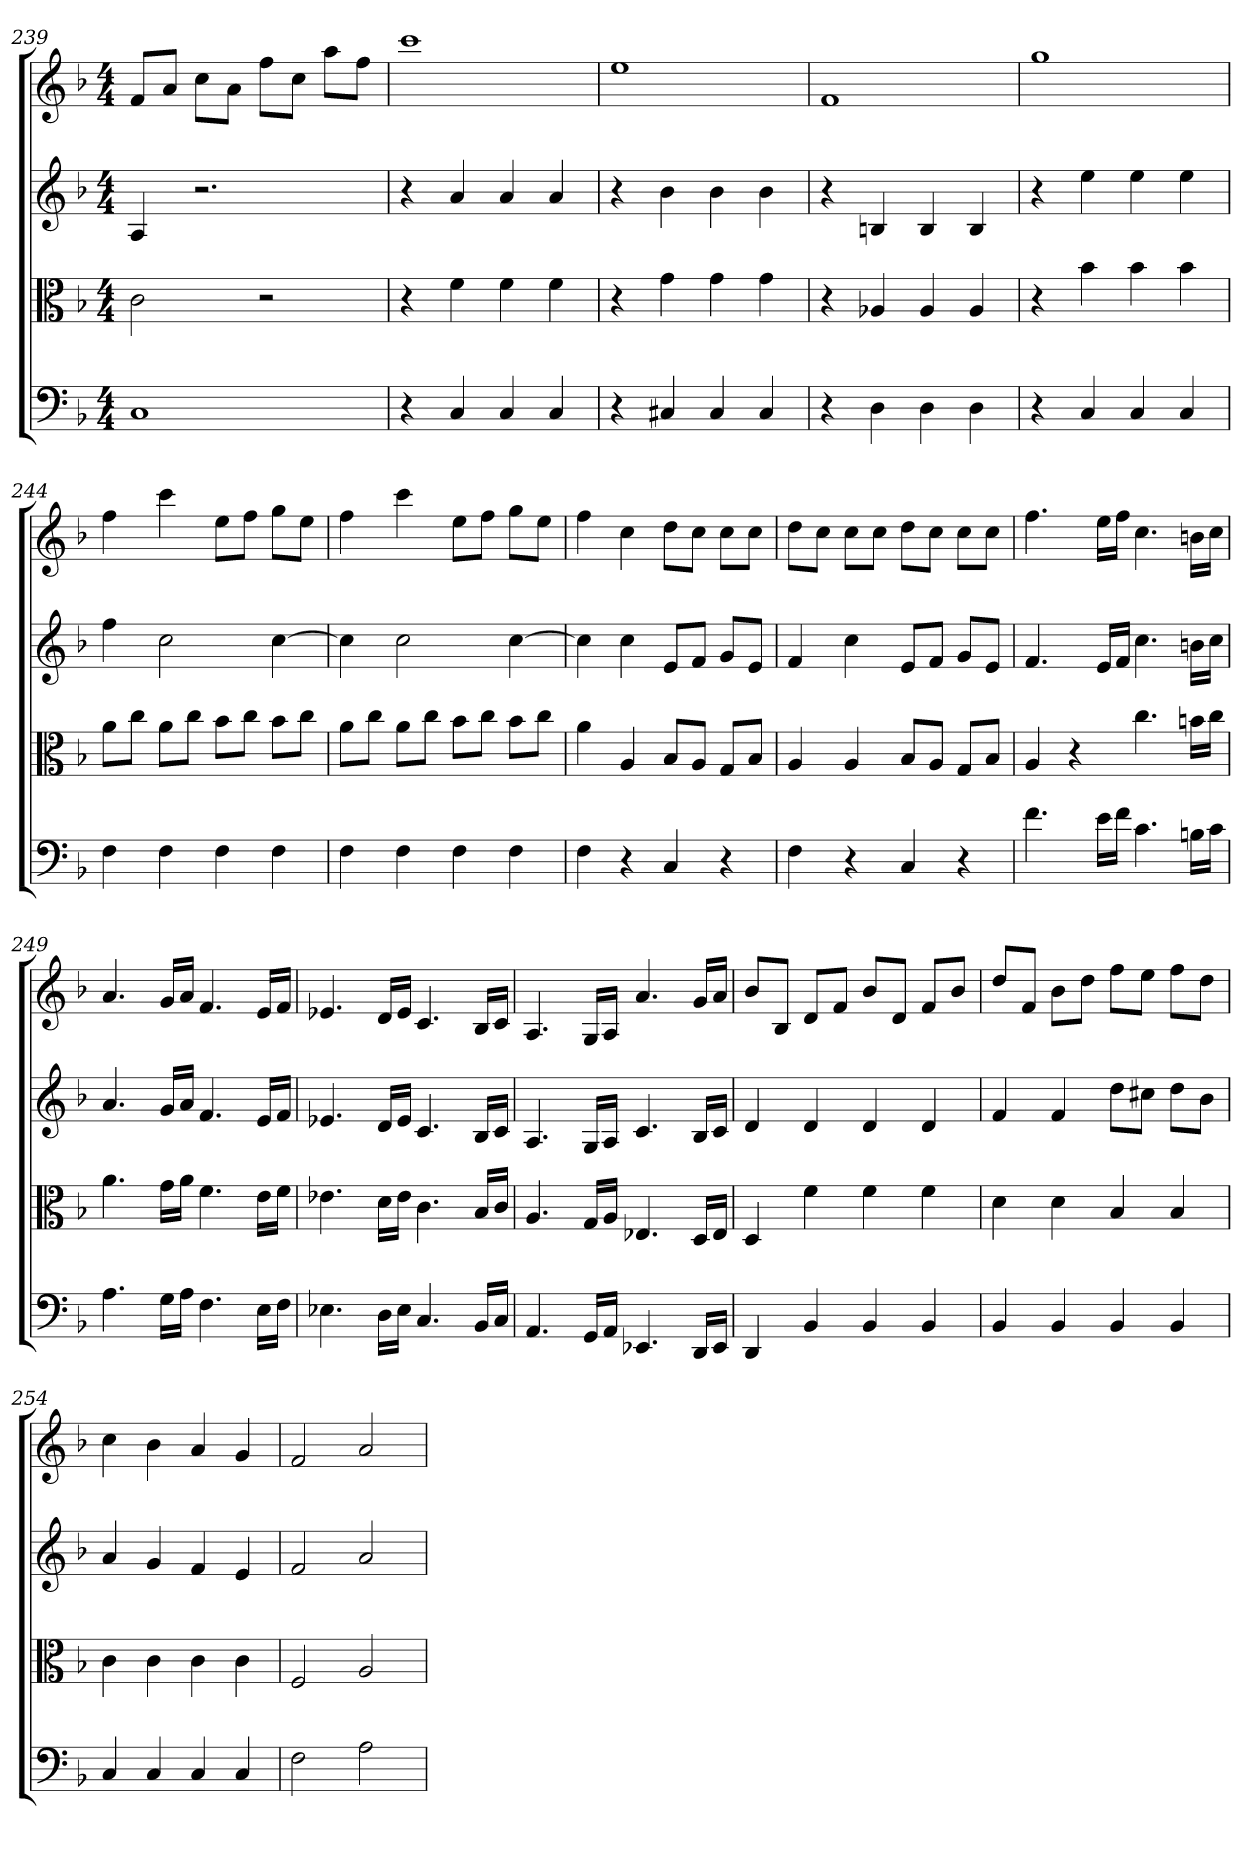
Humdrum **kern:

**kern	**kern	**kern	**kern
*part4	*part3	*part2	*part1
*staff4	*staff3	*staff2	*staff1
*clefF4	*clefC3	*	*
*k[b-]	*k[b-]	*k[b-]	*k[b-]
*F:	*F:	*F:	*F:
*M4/4	*M4/4	*M4/4	*M4/4
=239	=239	=239	=239
1C	2c	4A	8fL
.	.	.	8aJ
.	.	2.r	8ccL
.	.	.	8aJ
.	2r	.	8ffL
.	.	.	8ccJ
.	.	.	8aaL
.	.	.	8ffJ
=240	=240	=240	=240
4r	4r	4r	1ccc
4C	4f	4a	.
4C	4f	4a	.
4C	4f	4a	.
=241	=241	=241	=241
4r	4r	4r	1ee
4C#X	4g	4b-	.
4C#	4g	4b-	.
4C#	4g	4b-	.
=242	=242	=242	=242
4r	4r	4r	1f
4D	4A-X	4Bn	.
4D	4A-	4B	.
4D	4A-	4B	.
=243	=243	=243	=243
4r	4r	4r	1gg
4C	4b-	4ee	.
4C	4b-	4ee	.
4C	4b-	4ee	.
=244	=244	=244	=244
4F	8a\L	4ff	4ff
.	8cc\J	.	.
4F	8a\L	2cc	4ccc
.	8cc\J	.	.
4F	8b-\L	.	8eeL
.	8cc\J	.	8ffJ
4F	8b-\L	[4cc	8ggL
.	8cc\J	.	8eeJ
=245	=245	=245	=245
4F	8a\L	4cc]	4ff
.	8cc\J	.	.
4F	8a\L	2cc	4ccc
.	8cc\J	.	.
4F	8b-\L	.	8eeL
.	8cc\J	.	8ffJ
4F	8b-\L	[4cc	8ggL
.	8cc\J	.	8eeJ
=246	=246	=246	=246
4F	4a	4cc]	4ff
4r	4A	4cc	4cc
4C	8B-/L	8eL	8ddL
.	8A/J	8fJ	8ccJ
4r	8G/L	8gL	8ccL
.	8B-/J	8eJ	8ccJ
=247	=247	=247	=247
4F	4A	4f	8ddL
.	.	.	8ccJ
4r	4A	4cc	8ccL
.	.	.	8ccJ
4C	8B-/L	8eL	8ddL
.	8A/J	8fJ	8ccJ
4r	8G/L	8gL	8ccL
.	8B-/J	8eJ	8ccJ
=248	=248	=248	=248
4.f	4A	4.f	4.ff
.	4r	.	.
16e\LL	.	16eLL	16eeLL
16f\JJ	.	16fJJ	16ffJJ
4.c	4.cc	4.cc	4.cc
16Bn\LL	16bn\LL	16bnLL	16bnLL
16c\JJ	16cc\JJ	16ccJJ	16ccJJ
=249	=249	=249	=249
4.A	4.a	4.a	4.a
16G\LL	16g\LL	16gLL	16gLL
16A\JJ	16a\JJ	16aJJ	16aJJ
4.F	4.f	4.f	4.f
16E\LL	16e\LL	16eLL	16eLL
16F\JJ	16f\JJ	16fJJ	16fJJ
=250	=250	=250	=250
4.E-X	4.e-X	4.e-X	4.e-X
16D\LL	16d\LL	16dLL	16dLL
16E-\JJ	16e-\JJ	16e-JJ	16e-JJ
4.C	4.c	4.c	4.c
16BB-/LL	16B-/LL	16B-LL	16B-LL
16C/JJ	16c/JJ	16cJJ	16cJJ
=251	=251	=251	=251
4.AA	4.A	4.A	4.A
16GG/LL	16G/LL	16GLL	16GLL
16AA/JJ	16A/JJ	16AJJ	16AJJ
4.EE-X	4.E-X	4.c	4.a
16DD/LL	16D/LL	16B-LL	16gLL
16EE-/JJ	16E-/JJ	16cJJ	16aJJ
=252	=252	=252	=252
4DD	4D	4d	8b-L
.	.	.	8B-J
4BB-	4f	4d	8dL
.	.	.	8fJ
4BB-	4f	4d	8b-L
.	.	.	8dJ
4BB-	4f	4d	8fL
.	.	.	8b-J
=253	=253	=253	=253
4BB-	4d	4f	8ddL
.	.	.	8fJ
4BB-	4d	4f	8b-L
.	.	.	8ddJ
4BB-	4B-	8ddL	8ffL
.	.	8cc#XJ	8eeJ
4BB-	4B-	8ddL	8ffL
.	.	8b-J	8ddJ
=254	=254	=254	=254
4C	4c	4a	4cc
4C	4c	4g	4b-
4C	4c	4f	4a
4C	4c	4e	4g
=255	=255	=255	=255
2F	2F	2f	2f
2A	2A	2a	2a
=	=	=	=
*-	*-	*-	*-
